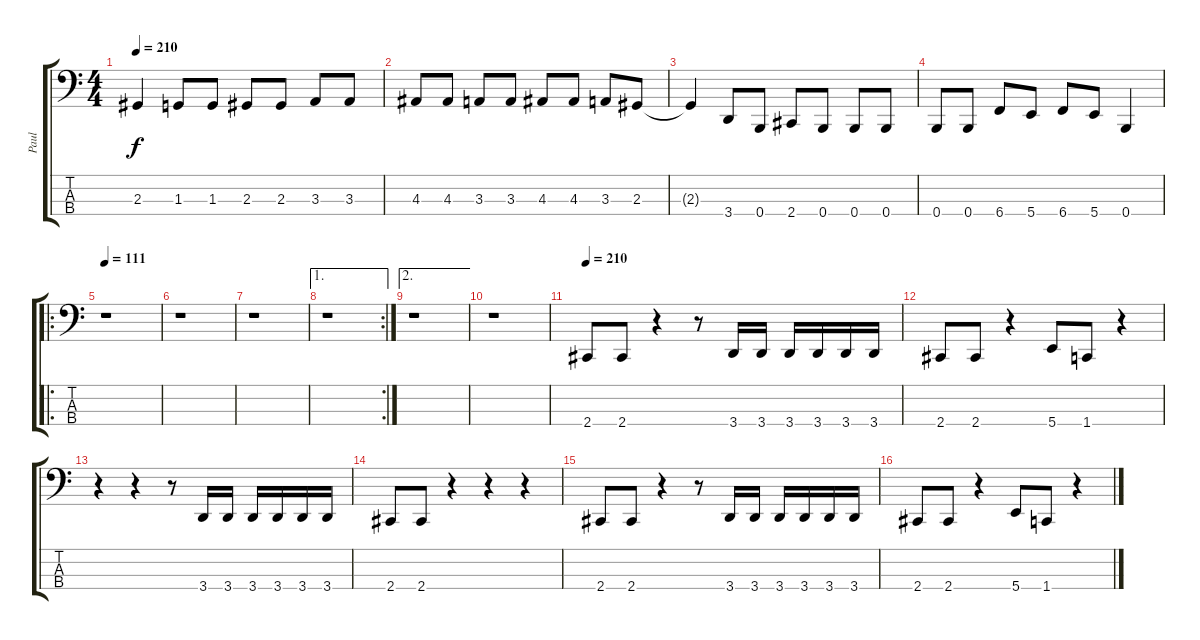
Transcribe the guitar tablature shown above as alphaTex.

\track ("Paul" "Paul") {instrument electricbasspick}
\staff {score tabs}
\tuning (E2 B1 Gb1 B0) {hide}
\ts (4 4)
\tempo 210
\clef f4
\ks c
2.3{t}.4{dy f} 1.3.8 1.3.8 2.3.8 2.3.8 3.3.8 3.3.8 |
4.3.8 4.3.8 3.3.8 3.3.8 4.3.8 4.3.8 3.3.8 2.3.8 |
2.3{t}.4 3.4.8 0.4.8 2.4.8 0.4.8 0.4.8 0.4.8 |
0.4.8 0.4.8 6.4.8 5.4.8 6.4.8 5.4.8 0.4.4 |
\ro
\tempo 111
r.1 |
r.1 |
r.1 |
\ae 1
\rc 2
r.1 |
\ae 2
r.1 |
r.1 |
\tempo 210
2.4.8 2.4.8 r.4 r.8 3.4.16 3.4.16 3.4.16 3.4.16 3.4.16 3.4.16 |
2.4.8 2.4.8 r.4 5.4.8 1.4.8 r.4 |
r.4 r.4 r.8 3.4.16 3.4.16 3.4.16 3.4.16 3.4.16 3.4.16 |
2.4.8 2.4.8 r.4 r.4 r.4 |
2.4.8 2.4.8 r.4 r.8 3.4.16 3.4.16 3.4.16 3.4.16 3.4.16 3.4.16 |
2.4.8 2.4.8 r.4 5.4.8 1.4.8 r.4
